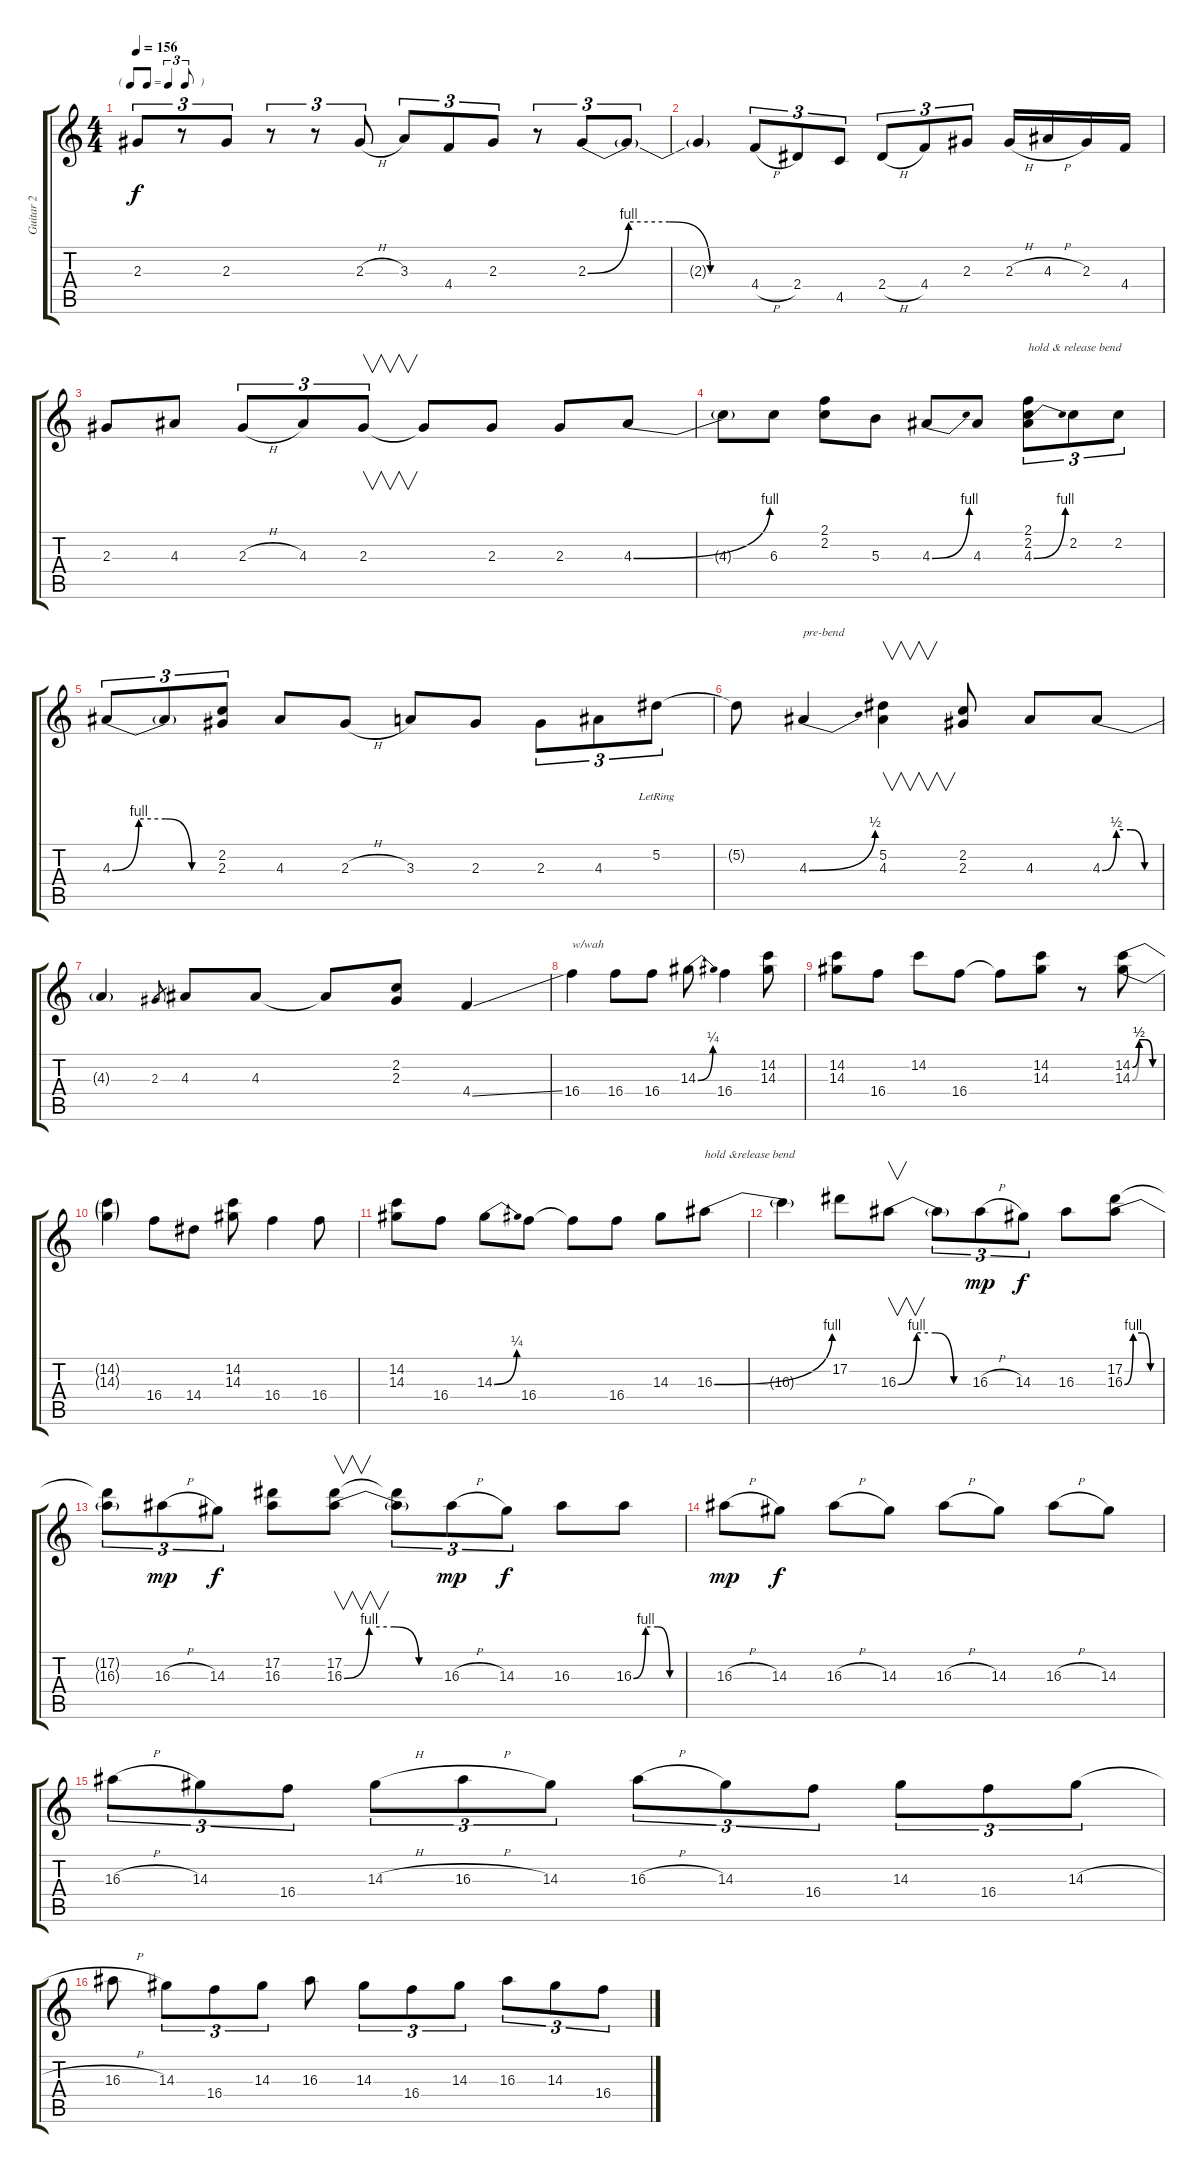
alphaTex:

\track ("Guitar 2" "Guitar 2") {instrument distortionguitar}
\staff {score tabs}
\tuning (Eb4 Bb3 Gb3 Db3 Ab2 Eb2) {hide}
\ts (4 4)
\tf triplet8th
\tempo 156
\clef g2
\ks c
2.3.8{tu (3 2) dy f} r.8{tu (3 2)} 2.3.8{tu (3 2)} r.8{tu (3 2)} r.8{tu (3 2)} 2.3{h}.8{tu (3 2)} 3.3.8{tu (3 2)} 4.4.8{tu (3 2)} 2.3.8{tu (3 2)} r.8{tu (3 2)} 2.3{be (custom 0 0 15 4 30 4 45 0 60 0)}.8{tu (3 2)} 2.3{t}.8{tu (3 2)} |
2.3{t}.4 4.4{h}.8{tu (3 2)} 2.4.8{tu (3 2)} 4.5.8{tu (3 2)} 2.4{h}.8{tu (3 2)} 4.4.8{tu (3 2)} 2.3.8{tu (3 2)} 2.3{h}.16 4.3{h}.16 2.3.16 4.4.16 |
2.3.8 4.3.8 2.3{h}.8{tu (3 2)} 4.3.8{tu (3 2)} 2.3.8{v tu (3 2)} 2.3{t}.8 2.3.8 2.3.8 4.3{be (bend 0 0 60 4)}.8 |
4.3{t}.8 6.3.8 (2.1 2.2).8 5.3.8 4.3{be (bend 0 0 60 4)}.8 4.3.8 (2.1 2.2 4.3{be (bend 0 0 60 4)}).8{tu (3 2) txt "hold & release bend"} 2.2.8{tu (3 2)} 2.2.8{tu (3 2)} |
4.3{be (custom 0 0 15 4 30 4 45 0 60 0)}.8{tu (3 2)} 4.3{t}.8{tu (3 2)} (2.2 2.3).8{tu (3 2)} 4.3.8 2.3{h}.8 3.3.8 2.3.8 2.3.8{tu (3 2)} 4.3.8{tu (3 2)} 5.2{lr}.8{tu (3 2)} |
5.2{t}.8 4.3{be (bend 0 0 60 2)}.4{txt "pre-bend"} (5.2 4.3).4{v} (2.2 2.3).8 4.3.8 4.3{be (custom 0 0 15 2 30 2 45 0 60 0)}.8 |
4.3{t}.4 2.3.8{gr} 4.3.8 4.3.8 4.3{t}.8 (2.2 2.3).8 4.4{ss}.4 |
16.4.4{txt "w/wah"} 16.4.8 16.4.8 14.3{be (bend 0 0 60 1)}.8 16.4.4 (14.2 14.3).8 |
(14.2 14.3).8 16.4.8 14.2.8 16.4.8 16.4{t}.8 (14.2 14.3).8 r.8 (14.2{be (custom 0 0 15 2 30 2 45 0 60 0)} 14.3{be (custom 0 0 15 2 30 2 45 0 60 0)}).8 |
(14.2{t} 14.3{t}).4 16.4.8 14.4.8 (14.2 14.3).8 16.4.4 16.4.8 |
(14.2 14.3).8 16.4.8 14.3{be (bend 0 0 60 1)}.8 16.4.8 16.4{t}.8 16.4.8 14.3.8 16.3{be (bend 0 0 60 4)}.8{txt "hold &release bend"} |
16.3{t}.4 17.2.8 16.3{be (custom 0 0 15 4 30 4 45 0 60 0)}.8{v} 16.3{t}.8{tu (3 2)} 16.3{h}.8{tu (3 2) dy mp} 14.3.8{tu (3 2) dy f} 16.3.8 (17.2 16.3{be (custom 0 0 15 4 30 4 45 0 60 0)}).8 |
(17.2{t} 16.3{t}).8{tu (3 2)} 16.3{h}.8{tu (3 2) dy mp} 14.3.8{tu (3 2) dy f} (17.2 16.3).8 (17.2 16.3{be (custom 0 0 15 4 30 4 45 0 60 0)}).8{v} (17.2{t} 16.3{t}).8{tu (3 2)} 16.3{h}.8{tu (3 2) dy mp} 14.3.8{tu (3 2) dy f} 16.3.8 16.3{be (custom 0 0 15 4 30 4 45 0 60 0)}.8 |
16.3{h}.8{dy mp} 14.3.8{dy f} 16.3{h}.8 14.3.8 16.3{h}.8 14.3.8 16.3{h}.8 14.3.8 |
16.3{h}.8{tu (3 2)} 14.3.8{tu (3 2)} 16.4.8{tu (3 2)} 14.3{h}.8{tu (3 2)} 16.3{h}.8{tu (3 2)} 14.3.8{tu (3 2)} 16.3{h}.8{tu (3 2)} 14.3.8{tu (3 2)} 16.4.8{tu (3 2)} 14.3.8{tu (3 2)} 16.4.8{tu (3 2)} 14.3{h}.8{tu (3 2)} |
16.3{h}.8 14.3.8{tu (3 2)} 16.4.8{tu (3 2)} 14.3.8{tu (3 2)} 16.3.8 14.3.8{tu (3 2)} 16.4.8{tu (3 2)} 14.3.8{tu (3 2)} 16.3.8{tu (3 2)} 14.3.8{tu (3 2)} 16.4.8{tu (3 2)}
